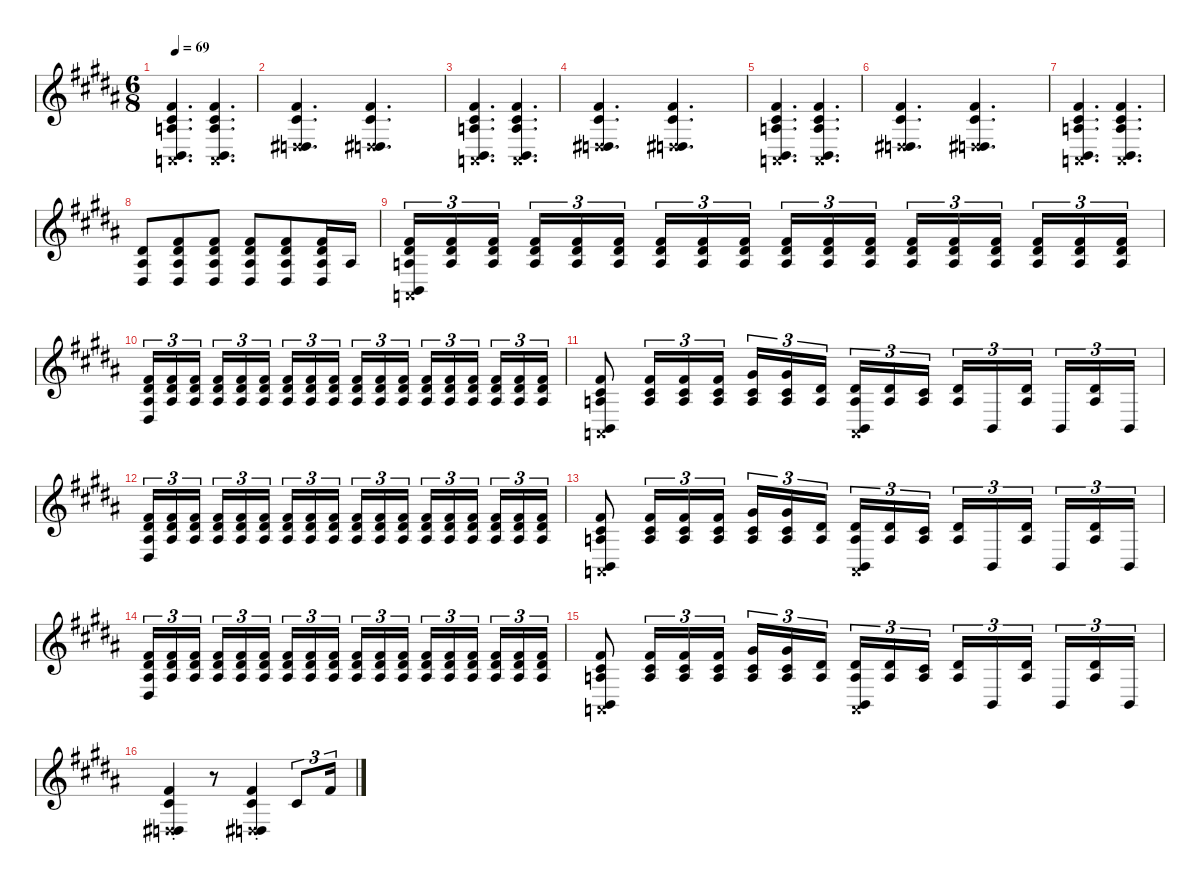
\defaultSystemsLayout 4
\hideDynamics
\bracketExtendMode nobrackets
\singleTrackTrackNamePolicy hidden
\multiTrackTrackNamePolicy hidden
\firstSystemTrackNameMode fullname
\firstSystemTrackNameOrientation horizontal
\otherSystemsTrackNameOrientation horizontal
\track ("Keyboard" "el.pno.") {instrument electricgrandpiano}
\staff {score}
\tuning (E4 B3 G3 D3 A2 E2)
\ts (6 8)
\tempo 69
\clef g2
\ks b
(7.2{acc #} 6.3{acc #} 7.4{acc forcenatural} 0.5{x acc forcenatural} 7.6{acc forcenatural}).4{d dy fff beam Up} (7.2{acc #} 6.3{acc #} 7.4{acc forcenatural} 0.5{x acc forcenatural} 7.6{acc forcenatural}).4{d beam Up} |
(7.2{acc #} 6.3{acc #} 0.4{x acc forcenatural} 6.5{acc #}).4{d beam Up} (7.2{acc #} 6.3{acc #} 0.4{x acc forcenatural} 6.5{acc #}).4{d beam Up} |
(7.2{acc #} 6.3{acc #} 7.4{acc forcenatural} 0.5{x acc forcenatural} 7.6{acc forcenatural}).4{d beam Up} (7.2{acc #} 6.3{acc #} 7.4{acc forcenatural} 0.5{x acc forcenatural} 7.6{acc forcenatural}).4{d beam Up} |
(7.2{acc #} 6.3{acc #} 0.4{x acc forcenatural} 6.5{acc #}).4{d beam Up} (7.2{acc #} 6.3{acc #} 0.4{x acc forcenatural} 6.5{acc #}).4{d beam Up} |
(7.2{acc #} 6.3{acc #} 7.4{acc forcenatural} 0.5{x acc forcenatural} 7.6{acc forcenatural}).4{d beam Up} (7.2{acc #} 6.3{acc #} 7.4{acc forcenatural} 0.5{x acc forcenatural} 7.6{acc forcenatural}).4{d beam Up} |
(7.2{acc #} 6.3{acc #} 0.4{x acc forcenatural} 6.5{acc #}).4{d beam Up} (7.2{acc #} 6.3{acc #} 0.4{x acc forcenatural} 6.5{acc #}).4{d beam Up} |
(7.2{acc #} 6.3{acc #} 7.4{acc forcenatural} 0.5{x acc forcenatural} 7.6{acc forcenatural}).4{d beam Up} (7.2{acc #} 6.3{acc #} 7.4{acc forcenatural} 0.5{x acc forcenatural} 7.6{acc forcenatural}).4{d beam Up} |
(8.3{acc #} 8.4{acc #} 6.5{acc #}).8{beam Up} (7.2{acc #} 8.3{acc #} 8.4{acc #} 6.5{acc #}).8{beam Up} (7.2{acc #} 8.3{acc #} 8.4{acc #} 6.5{acc #}).8{beam Up} (7.2{acc #} 8.3{acc #} 8.4{acc #} 6.5{acc #}).8{beam Up} (7.2{acc #} 8.3{acc #} 8.4{acc #} 6.5{acc #}).8{beam Up} (7.2{acc #} 8.3{acc #} 8.4{acc #} 6.5{acc #}).16{beam Up} 8.4{acc #}.16{beam Up} |
(7.2{acc #} 8.3{acc #} 7.4{acc forcenatural} 0.5{x acc forcenatural} 7.6{acc forcenatural}).16{tu (3 2) beam Up} (7.2{acc #} 8.3{acc #} 7.4{acc forcenatural}).16{tu (3 2) beam Up} (7.2{acc #} 8.3{acc #} 7.4{acc forcenatural}).16{tu (3 2) beam Up} (7.2{acc #} 8.3{acc #} 7.4{acc forcenatural}).16{tu (3 2) beam Up} (7.2{acc #} 8.3{acc #} 7.4{acc forcenatural}).16{tu (3 2) beam Up} (7.2{acc #} 8.3{acc #} 7.4{acc forcenatural}).16{tu (3 2) beam Up} (7.2{acc #} 8.3{acc #} 7.4{acc forcenatural}).16{tu (3 2) beam Up} (7.2{acc #} 8.3{acc #} 7.4{acc forcenatural}).16{tu (3 2) beam Up} (7.2{acc #} 8.3{acc #} 7.4{acc forcenatural}).16{tu (3 2) beam Up} (7.2{acc #} 8.3{acc #} 7.4{acc forcenatural}).16{tu (3 2) beam Up} (7.2{acc #} 8.3{acc #} 7.4{acc forcenatural}).16{tu (3 2) beam Up} (7.2{acc #} 8.3{acc #} 7.4{acc forcenatural}).16{tu (3 2) beam Up} (7.2{acc #} 8.3{acc #} 7.4{acc forcenatural}).16{tu (3 2) beam Up} (7.2{acc #} 8.3{acc #} 7.4{acc forcenatural}).16{tu (3 2) beam Up} (7.2{acc #} 8.3{acc #} 7.4{acc forcenatural}).16{tu (3 2) beam Up} (7.2{acc #} 8.3{acc #} 7.4{acc forcenatural}).16{tu (3 2) beam Up} (7.2{acc #} 8.3{acc #} 7.4{acc forcenatural}).16{tu (3 2) beam Up} (7.2{acc #} 8.3{acc #} 7.4{acc forcenatural}).16{tu (3 2) beam Up} |
(7.2{acc #} 8.3{acc #} 8.4{acc #} 6.5{acc #}).16{tu (3 2) beam Up} (7.2{acc #} 8.3{acc #} 8.4{acc #}).16{tu (3 2) beam Up} (7.2{acc #} 8.3{acc #} 8.4{acc #}).16{tu (3 2) beam Up} (7.2{acc #} 8.3{acc #} 8.4{acc #}).16{tu (3 2) beam Up} (7.2{acc #} 8.3{acc #} 8.4{acc #}).16{tu (3 2) beam Up} (7.2{acc #} 8.3{acc #} 8.4{acc #}).16{tu (3 2) beam Up} (7.2{acc #} 8.3{acc #} 8.4{acc #}).16{tu (3 2) beam Up} (7.2{acc #} 8.3{acc #} 8.4{acc #}).16{tu (3 2) beam Up} (7.2{acc #} 8.3{acc #} 8.4{acc #}).16{tu (3 2) beam Up} (7.2{acc #} 8.3{acc #} 8.4{acc #}).16{tu (3 2) beam Up} (7.2{acc #} 8.3{acc #} 8.4{acc #}).16{tu (3 2) beam Up} (7.2{acc #} 8.3{acc #} 8.4{acc #}).16{tu (3 2) beam Up} (7.2{acc #} 8.3{acc #} 8.4{acc #}).16{tu (3 2) beam Up} (7.2{acc #} 8.3{acc #} 8.4{acc #}).16{tu (3 2) beam Up} (7.2{acc #} 8.3{acc #} 8.4{acc #}).16{tu (3 2) beam Up} (7.2{acc #} 8.3{acc #} 8.4{acc #}).16{tu (3 2) beam Up} (7.2{acc #} 8.3{acc #} 8.4{acc #}).16{tu (3 2) beam Up} (7.2{acc #} 8.3{acc #} 8.4{acc #}).16{tu (3 2) beam Up} |
(7.2{acc #} 6.3{acc #} 7.4{acc forcenatural} 0.5{x acc forcenatural} 7.6{acc forcenatural}).8{beam Up} (7.2{acc #} 6.3{acc #} 7.4{acc forcenatural}).16{tu (3 2) beam Up} (7.2{acc #} 6.3{acc #} 7.4{acc forcenatural}).16{tu (3 2) beam Up} (7.2{acc #} 6.3{acc #} 7.4{acc forcenatural}).16{tu (3 2) beam Up} (9.2{acc #} 6.3{acc #} 7.4{acc forcenatural}).16{tu (3 2) beam Up} (9.2{acc #} 6.3{acc #} 7.4{acc forcenatural}).16{tu (3 2) beam Up} (8.3{acc #} 7.4{acc forcenatural}).16{tu (3 2) beam Up} (8.3{acc #} 7.4{acc forcenatural} 0.5{x acc forcenatural} 7.6{acc forcenatural}).16{tu (3 2) beam Up} (8.3{acc #} 7.4{acc forcenatural}).16{tu (3 2) beam Up} (6.3{acc #} 7.4{acc forcenatural}).16{tu (3 2) beam Up} (8.3{acc #} 7.4{acc forcenatural}).16{tu (3 2) beam Up} 7.6{acc forcenatural}.16{tu (3 2) beam Up} (8.3{acc #} 7.4{acc forcenatural}).16{tu (3 2) beam Up} 7.6{acc forcenatural}.16{tu (3 2) beam Up} (8.3{acc #} 7.4{acc forcenatural}).16{tu (3 2) beam Up} 7.6{acc forcenatural}.16{tu (3 2) beam Up} |
(7.2{acc #} 8.3{acc #} 8.4{acc #} 6.5{acc #}).16{tu (3 2) beam Up} (7.2{acc #} 8.3{acc #} 8.4{acc #}).16{tu (3 2) beam Up} (7.2{acc #} 8.3{acc #} 8.4{acc #}).16{tu (3 2) beam Up} (7.2{acc #} 8.3{acc #} 8.4{acc #}).16{tu (3 2) beam Up} (7.2{acc #} 8.3{acc #} 8.4{acc #}).16{tu (3 2) beam Up} (7.2{acc #} 8.3{acc #} 8.4{acc #}).16{tu (3 2) beam Up} (7.2{acc #} 8.3{acc #} 8.4{acc #}).16{tu (3 2) beam Up} (7.2{acc #} 8.3{acc #} 8.4{acc #}).16{tu (3 2) beam Up} (7.2{acc #} 8.3{acc #} 8.4{acc #}).16{tu (3 2) beam Up} (7.2{acc #} 8.3{acc #} 8.4{acc #}).16{tu (3 2) beam Up} (7.2{acc #} 8.3{acc #} 8.4{acc #}).16{tu (3 2) beam Up} (7.2{acc #} 8.3{acc #} 8.4{acc #}).16{tu (3 2) beam Up} (7.2{acc #} 8.3{acc #} 8.4{acc #}).16{tu (3 2) beam Up} (7.2{acc #} 8.3{acc #} 8.4{acc #}).16{tu (3 2) beam Up} (7.2{acc #} 8.3{acc #} 8.4{acc #}).16{tu (3 2) beam Up} (7.2{acc #} 8.3{acc #} 8.4{acc #}).16{tu (3 2) beam Up} (7.2{acc #} 8.3{acc #} 8.4{acc #}).16{tu (3 2) beam Up} (7.2{acc #} 8.3{acc #} 8.4{acc #}).16{tu (3 2) beam Up} |
(7.2{acc #} 6.3{acc #} 7.4{acc forcenatural} 0.5{x acc forcenatural} 7.6{acc forcenatural}).8{beam Up} (7.2{acc #} 6.3{acc #} 7.4{acc forcenatural}).16{tu (3 2) beam Up} (7.2{acc #} 6.3{acc #} 7.4{acc forcenatural}).16{tu (3 2) beam Up} (7.2{acc #} 6.3{acc #} 7.4{acc forcenatural}).16{tu (3 2) beam Up} (9.2{acc #} 6.3{acc #} 7.4{acc forcenatural}).16{tu (3 2) beam Up} (9.2{acc #} 6.3{acc #} 7.4{acc forcenatural}).16{tu (3 2) beam Up} (8.3{acc #} 7.4{acc forcenatural}).16{tu (3 2) beam Up} (8.3{acc #} 7.4{acc forcenatural} 0.5{x acc forcenatural} 7.6{acc forcenatural}).16{tu (3 2) beam Up} (8.3{acc #} 7.4{acc forcenatural}).16{tu (3 2) beam Up} (6.3{acc #} 7.4{acc forcenatural}).16{tu (3 2) beam Up} (8.3{acc #} 7.4{acc forcenatural}).16{tu (3 2) beam Up} 7.6{acc forcenatural}.16{tu (3 2) beam Up} (8.3{acc #} 7.4{acc forcenatural}).16{tu (3 2) beam Up} 7.6{acc forcenatural}.16{tu (3 2) beam Up} (8.3{acc #} 7.4{acc forcenatural}).16{tu (3 2) beam Up} 7.6{acc forcenatural}.16{tu (3 2) beam Up} |
(7.2{acc #} 8.3{acc #} 8.4{acc #} 6.5{acc #}).16{tu (3 2) beam Up} (7.2{acc #} 8.3{acc #} 8.4{acc #}).16{tu (3 2) beam Up} (7.2{acc #} 8.3{acc #} 8.4{acc #}).16{tu (3 2) beam Up} (7.2{acc #} 8.3{acc #} 8.4{acc #}).16{tu (3 2) beam Up} (7.2{acc #} 8.3{acc #} 8.4{acc #}).16{tu (3 2) beam Up} (7.2{acc #} 8.3{acc #} 8.4{acc #}).16{tu (3 2) beam Up} (7.2{acc #} 8.3{acc #} 8.4{acc #}).16{tu (3 2) beam Up} (7.2{acc #} 8.3{acc #} 8.4{acc #}).16{tu (3 2) beam Up} (7.2{acc #} 8.3{acc #} 8.4{acc #}).16{tu (3 2) beam Up} (7.2{acc #} 8.3{acc #} 8.4{acc #}).16{tu (3 2) beam Up} (7.2{acc #} 8.3{acc #} 8.4{acc #}).16{tu (3 2) beam Up} (7.2{acc #} 8.3{acc #} 8.4{acc #}).16{tu (3 2) beam Up} (7.2{acc #} 8.3{acc #} 8.4{acc #}).16{tu (3 2) beam Up} (7.2{acc #} 8.3{acc #} 8.4{acc #}).16{tu (3 2) beam Up} (7.2{acc #} 8.3{acc #} 8.4{acc #}).16{tu (3 2) beam Up} (7.2{acc #} 8.3{acc #} 8.4{acc #}).16{tu (3 2) beam Up} (7.2{acc #} 8.3{acc #} 8.4{acc #}).16{tu (3 2) beam Up} (7.2{acc #} 8.3{acc #} 8.4{acc #}).16{tu (3 2) beam Up} |
(7.2{acc #} 6.3{acc #} 7.4{acc forcenatural} 0.5{x acc forcenatural} 7.6{acc forcenatural}).8{beam Up} (7.2{acc #} 6.3{acc #} 7.4{acc forcenatural}).16{tu (3 2) beam Up} (7.2{acc #} 6.3{acc #} 7.4{acc forcenatural}).16{tu (3 2) beam Up} (7.2{acc #} 6.3{acc #} 7.4{acc forcenatural}).16{tu (3 2) beam Up} (9.2{acc #} 6.3{acc #} 7.4{acc forcenatural}).16{tu (3 2) beam Up} (9.2{acc #} 6.3{acc #} 7.4{acc forcenatural}).16{tu (3 2) beam Up} (8.3{acc #} 7.4{acc forcenatural}).16{tu (3 2) beam Up} (8.3{acc #} 7.4{acc forcenatural} 0.5{x acc forcenatural} 7.6{acc forcenatural}).16{tu (3 2) beam Up} (8.3{acc #} 7.4{acc forcenatural}).16{tu (3 2) beam Up} (6.3{acc #} 7.4{acc forcenatural}).16{tu (3 2) beam Up} (8.3{acc #} 7.4{acc forcenatural}).16{tu (3 2) beam Up} 7.6{acc forcenatural}.16{tu (3 2) beam Up} (8.3{acc #} 7.4{acc forcenatural}).16{tu (3 2) beam Up} 7.6{acc forcenatural}.16{tu (3 2) beam Up} (8.3{acc #} 7.4{acc forcenatural}).16{tu (3 2) beam Up} 7.6{acc forcenatural}.16{tu (3 2) beam Up} |
(7.2{st acc #} 6.3{st acc #} 0.4{x acc forcenatural} 6.5{st acc #}).4{beam Up} r.8{beam Up} (7.2{st acc #} 6.3{st acc #} 0.4{x acc forcenatural} 6.5{st acc #}).4{beam Up} 6.3{acc #}.8{tu (3 2) beam Up} 7.2{acc #}.16{tu (3 2) beam Up}
